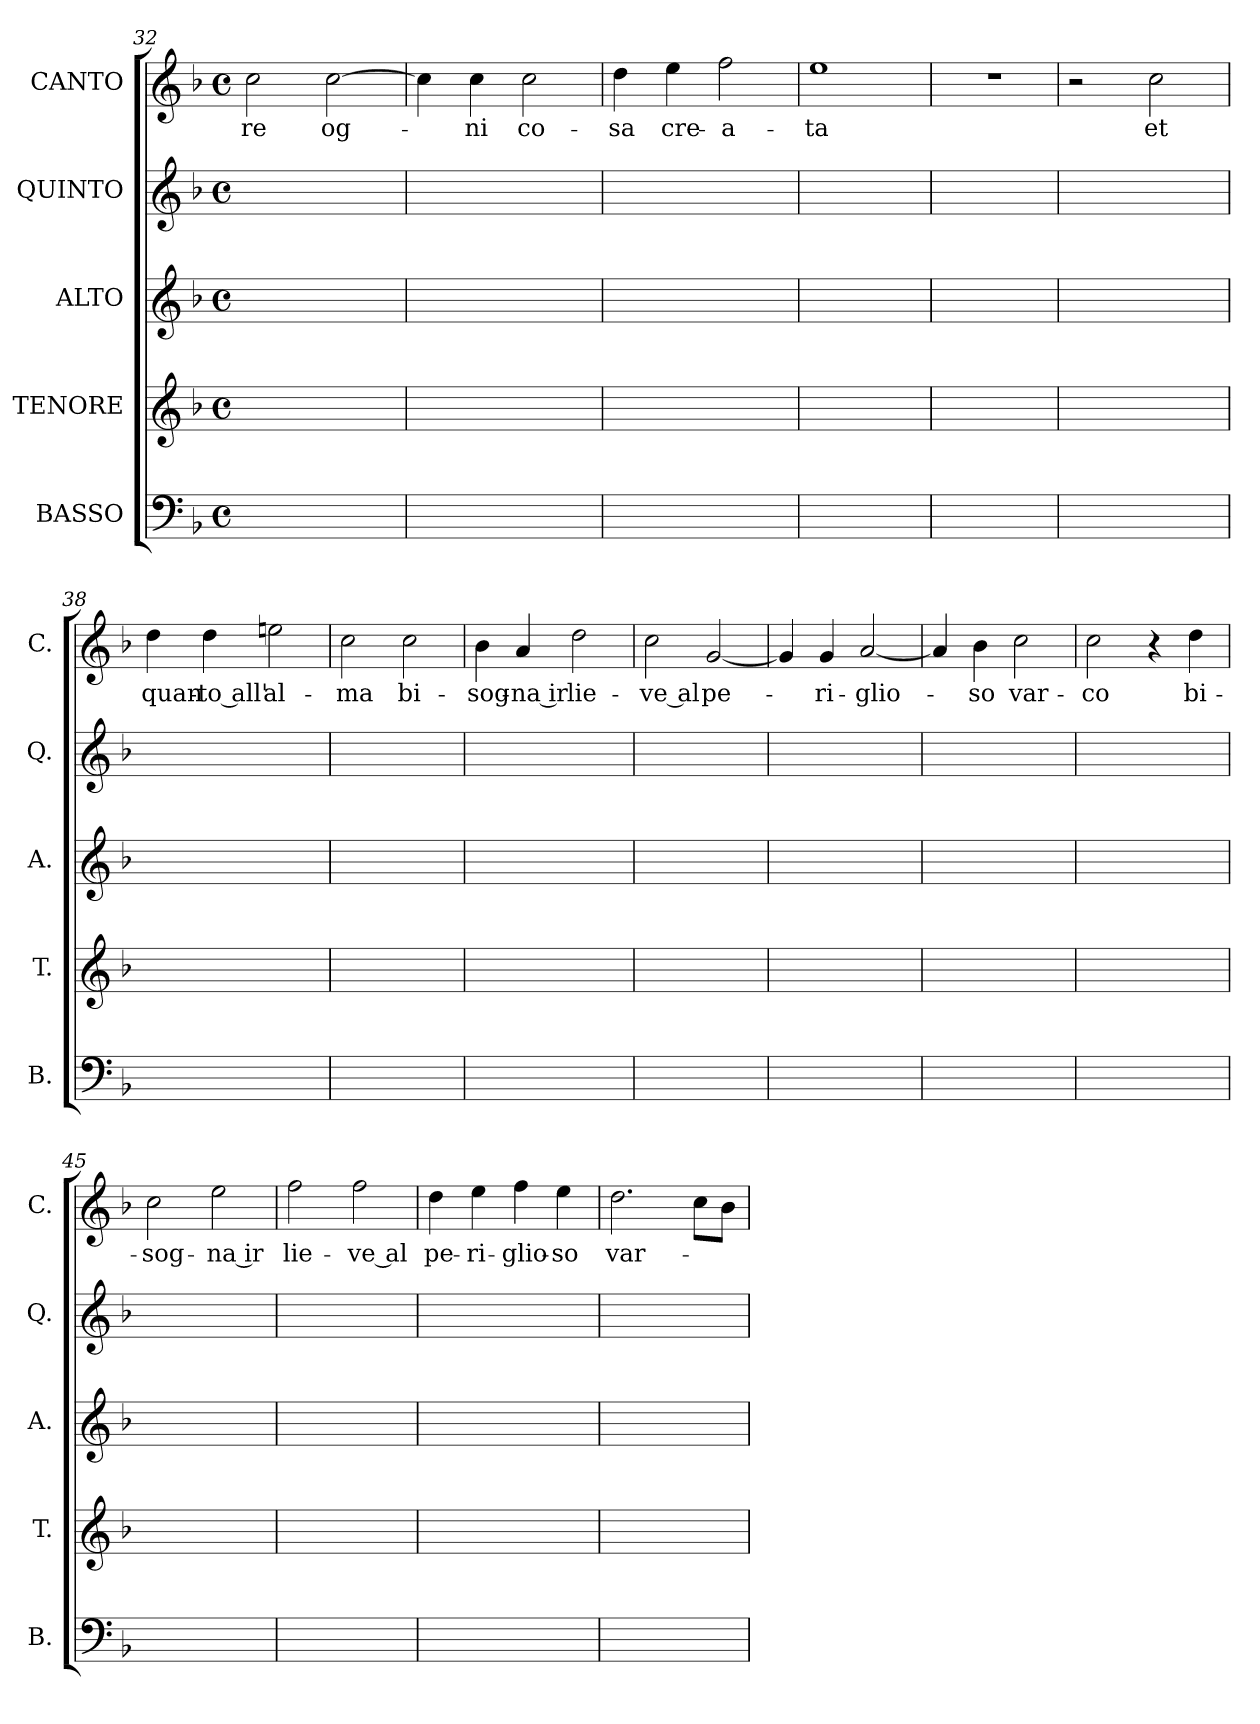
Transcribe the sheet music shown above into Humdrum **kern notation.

**kern	**kern	**kern	**kern	**kern	**text
*part5	*part4	*part3	*part2	*part1	*part1
*staff5	*staff4	*staff3	*staff2	*staff1	*staff1
*I"BASSO	*I"TENORE	*I"ALTO	*I"QUINTO	*I"CANTO	*
*I'B.	*I'T.	*I'A.	*I'Q.	*I'C.	*
*clefF4	*clefG2	*clefG2	*clefG2	*clefG2	*
*k[b-]	*k[b-]	*k[b-]	*k[b-]	*k[b-]	*
*F:	*F:	*F:	*F:	*F:	*
*M4/4	*M4/4	*M4/4	*M4/4	*M4/4	*
*met(c)	*met(c)	*met(c)	*met(c)	*met(c)	*
=32	=32	=32	=32	=32	=32
1ryy	1ryy	1ryy	1ryy	2cc	-re
.	.	.	.	[2cc	og-
=33	=33	=33	=33	=33	=33
1ryy	1ryy	1ryy	1ryy	4cc]	.
.	.	.	.	4cc	-ni
.	.	.	.	2cc	co-
=34	=34	=34	=34	=34	=34
1ryy	1ryy	1ryy	1ryy	4dd	-sa
.	.	.	.	4ee	cre-
.	.	.	.	2ff	-a-
=35	=35	=35	=35	=35	=35
1ryy	1ryy	1ryy	1ryy	1ee	-ta
!!LO:LB:g=z
=36	=36	=36	=36	=36	=36
1ryy	1ryy	1ryy	1ryy	1r	.
=37	=37	=37	=37	=37	=37
1ryy	1ryy	1ryy	1ryy	2r	.
.	.	.	.	2cc	et
=38	=38	=38	=38	=38	=38
1ryy	1ryy	1ryy	1ryy	4dd	quan-
.	.	.	.	4dd	-to all'
.	.	.	.	2een	al-
=39	=39	=39	=39	=39	=39
1ryy	1ryy	1ryy	1ryy	2cc	-ma
.	.	.	.	2cc	bi-
=40	=40	=40	=40	=40	=40
1ryy	1ryy	1ryy	1ryy	4b-	-sog-
.	.	.	.	4a	-na ir
.	.	.	.	2dd	lie-
=41	=41	=41	=41	=41	=41
1ryy	1ryy	1ryy	1ryy	2cc	-ve al
.	.	.	.	[2g	pe-
!!LO:PB:g=z
=42	=42	=42	=42	=42	=42
1ryy	1ryy	1ryy	1ryy	4g]	.
.	.	.	.	4g	-ri-
.	.	.	.	[2a	-glio-
=43	=43	=43	=43	=43	=43
1ryy	1ryy	1ryy	1ryy	4a]	.
.	.	.	.	4b-	-so
.	.	.	.	2cc	var-
=44	=44	=44	=44	=44	=44
1ryy	1ryy	1ryy	1ryy	2cc	-co
.	.	.	.	4r	.
.	.	.	.	4dd	bi-
=45	=45	=45	=45	=45	=45
1ryy	1ryy	1ryy	1ryy	2cc	-sog-
.	.	.	.	2ee	-na ir
=46	=46	=46	=46	=46	=46
1ryy	1ryy	1ryy	1ryy	2ff	lie-
.	.	.	.	2ff	-ve al
=47	=47	=47	=47	=47	=47
1ryy	1ryy	1ryy	1ryy	4dd	pe-
.	.	.	.	4ee	-ri-
.	.	.	.	4ff	-glio-
.	.	.	.	4ee	-so
!!LO:LB:g=z
=48	=48	=48	=48	=48	=48
1ryy	1ryy	1ryy	1ryy	2.dd	var-
.	.	.	.	8ccL	.
.	.	.	.	8b-J	.
=	=	=	=	=	=
*-	*-	*-	*-	*-	*-
